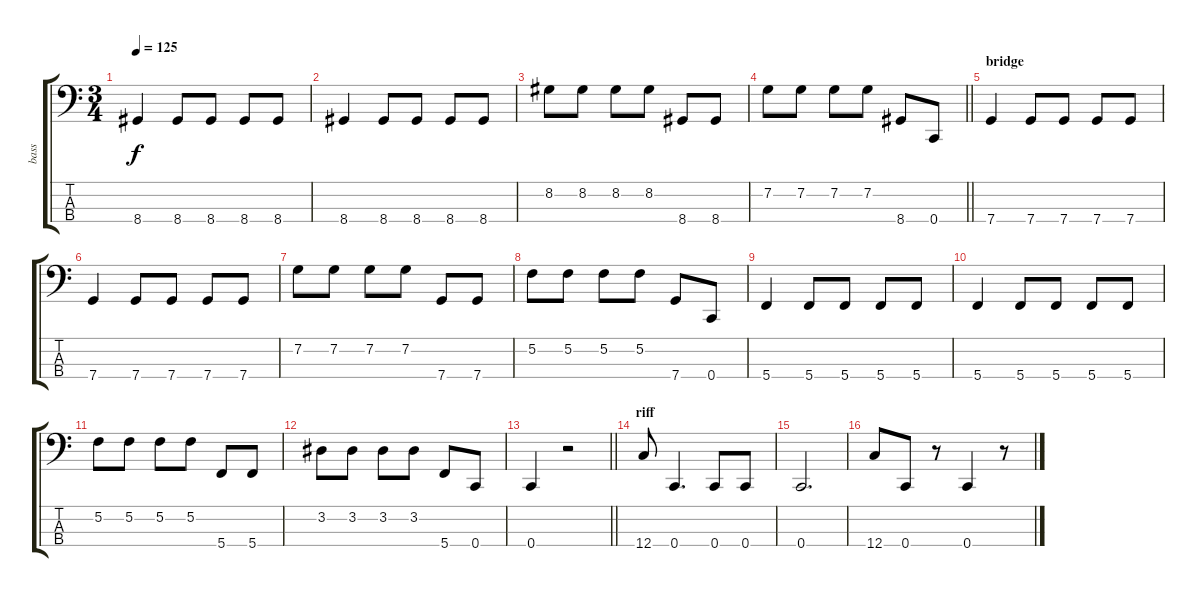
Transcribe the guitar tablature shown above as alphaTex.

\track ("bass" "bass") {instrument electricbassfinger}
\staff {score tabs}
\tuning (F2 C2 G1 C1) {hide}
\ts (3 4)
\tempo 125
\clef f4
\ks c
8.4.4{dy f} 8.4.8 8.4.8 8.4.8 8.4.8 |
8.4.4 8.4.8 8.4.8 8.4.8 8.4.8 |
8.2.8 8.2.8 8.2.8 8.2.8 8.4.8 8.4.8 |
\barLineRight lightlight
7.2.8 7.2.8 7.2.8 7.2.8 8.4.8 0.4.8 |
\section ("" "bridge")
7.4.4 7.4.8 7.4.8 7.4.8 7.4.8 |
7.4.4 7.4.8 7.4.8 7.4.8 7.4.8 |
7.2.8 7.2.8 7.2.8 7.2.8 7.4.8 7.4.8 |
5.2.8 5.2.8 5.2.8 5.2.8 7.4.8 0.4.8 |
5.4.4 5.4.8 5.4.8 5.4.8 5.4.8 |
5.4.4 5.4.8 5.4.8 5.4.8 5.4.8 |
5.2.8 5.2.8 5.2.8 5.2.8 5.4.8 5.4.8 |
3.2.8 3.2.8 3.2.8 3.2.8 5.4.8 0.4.8 |
\barLineRight lightlight
0.4.4 r.2 |
\section ("" "riff")
12.4.8 0.4.4{d} 0.4.8 0.4.8 |
0.4.2{d} |
12.4.8 0.4.8 r.8 0.4.4 r.8
